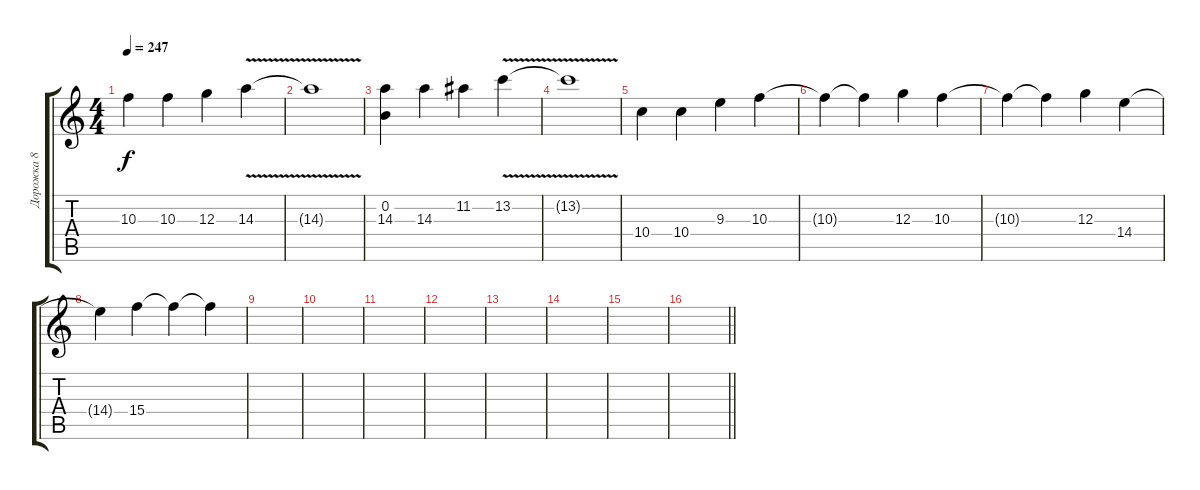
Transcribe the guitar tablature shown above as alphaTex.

\track ("Дорожка 8" "Дорожка 8") {instrument overdrivenguitar}
\staff {score tabs}
\tuning (E4 B3 G3 D3 A2 E2) {hide}
\ts (4 4)
\tempo 247
\clef g2
\ks c
10.3.4{dy f} 10.3.4 12.3.4 14.3{v}.4 |
14.3{t}.1 |
(0.2 14.3).4 14.3.4 11.2.4 13.2{v}.4 |
13.2{t}.1 |
10.4.4 10.4.4 9.3.4 10.3.4 |
10.3{t}.4 10.3{t}.4 12.3.4 10.3.4 |
10.3{t}.4 10.3{t}.4 12.3.4 14.4.4 |
14.4{t}.4 15.4.4 15.4{t}.4 15.4{t}.4 |
|
|
|
|
|
|
|
\barLineRight lightlight
